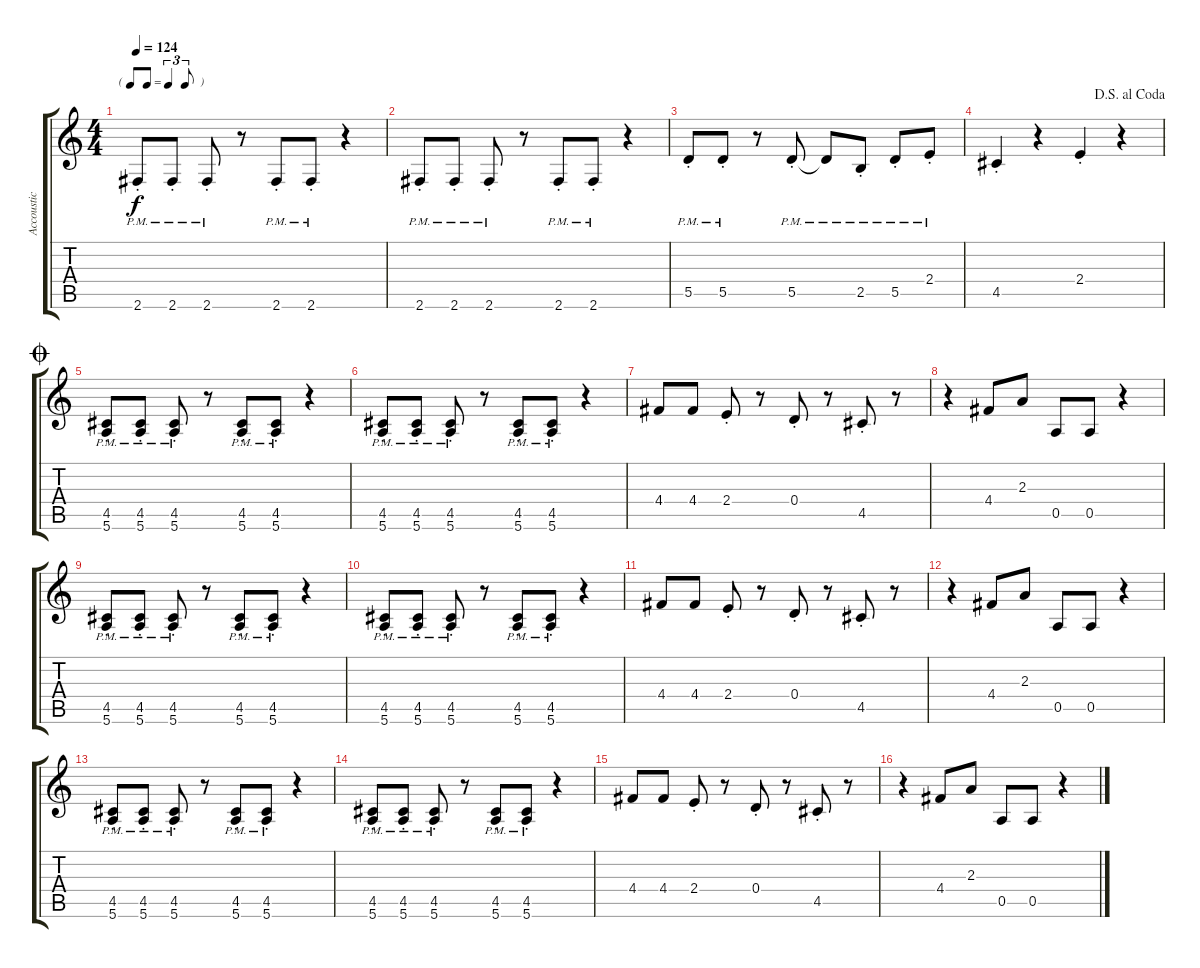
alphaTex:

\track ("Accoustic" "Accoustic") {instrument acousticguitarsteel}
\staff {score tabs}
\tuning (E4 B3 G3 D3 A2 E2) {hide}
\ts (4 4)
\tf triplet8th
\tempo 124
\clef g2
\ks c
2.6{pm st}.8{dy f} 2.6{pm st}.8 2.6{pm st}.8 r.8 2.6{pm st}.8 2.6{pm st}.8 r.4 |
2.6{pm st}.8 2.6{pm st}.8 2.6{pm st}.8 r.8 2.6{pm st}.8 2.6{pm st}.8 r.4 |
5.5{pm st}.8 5.5{pm st}.8 r.8 5.5{pm st}.8 5.5{pm t}.8 2.5{pm st}.8 5.5{pm st}.8 2.4{pm st}.8 |
\jump dalsegnoalcoda
4.5{st}.4 r.4 2.4{st}.4 r.4 |
\jump coda
(4.5{pm st} 5.6{pm st}).8 (4.5{pm st} 5.6{pm st}).8 (4.5{pm st} 5.6{pm st}).8 r.8 (4.5{pm st} 5.6{pm st}).8 (4.5{pm st} 5.6{pm st}).8 r.4 |
(4.5{pm st} 5.6{pm st}).8 (4.5{pm st} 5.6{pm st}).8 (4.5{pm st} 5.6{pm st}).8 r.8 (4.5{pm st} 5.6{pm st}).8 (4.5{pm st} 5.6{pm st}).8 r.4 |
4.4.8 4.4.8 2.4{st}.8 r.8 0.4{st}.8 r.8 4.5{st}.8 r.8 |
r.4 4.4.8 2.3.8 0.5.8 0.5.8 r.4 |
(4.5{pm st} 5.6{pm st}).8 (4.5{pm st} 5.6{pm st}).8 (4.5{pm st} 5.6{pm st}).8 r.8 (4.5{pm st} 5.6{pm st}).8 (4.5{pm st} 5.6{pm st}).8 r.4 |
(4.5{pm st} 5.6{pm st}).8 (4.5{pm st} 5.6{pm st}).8 (4.5{pm st} 5.6{pm st}).8 r.8 (4.5{pm st} 5.6{pm st}).8 (4.5{pm st} 5.6{pm st}).8 r.4 |
4.4.8 4.4.8 2.4{st}.8 r.8 0.4{st}.8 r.8 4.5{st}.8 r.8 |
r.4 4.4.8 2.3.8 0.5.8 0.5.8 r.4 |
(4.5{pm st} 5.6{pm st}).8 (4.5{pm st} 5.6{pm st}).8 (4.5{pm st} 5.6{pm st}).8 r.8 (4.5{pm st} 5.6{pm st}).8 (4.5{pm st} 5.6{pm st}).8 r.4 |
(4.5{pm st} 5.6{pm st}).8 (4.5{pm st} 5.6{pm st}).8 (4.5{pm st} 5.6{pm st}).8 r.8 (4.5{pm st} 5.6{pm st}).8 (4.5{pm st} 5.6{pm st}).8 r.4 |
4.4.8 4.4.8 2.4{st}.8 r.8 0.4{st}.8 r.8 4.5{st}.8 r.8 |
r.4 4.4.8 2.3.8 0.5.8 0.5.8 r.4
